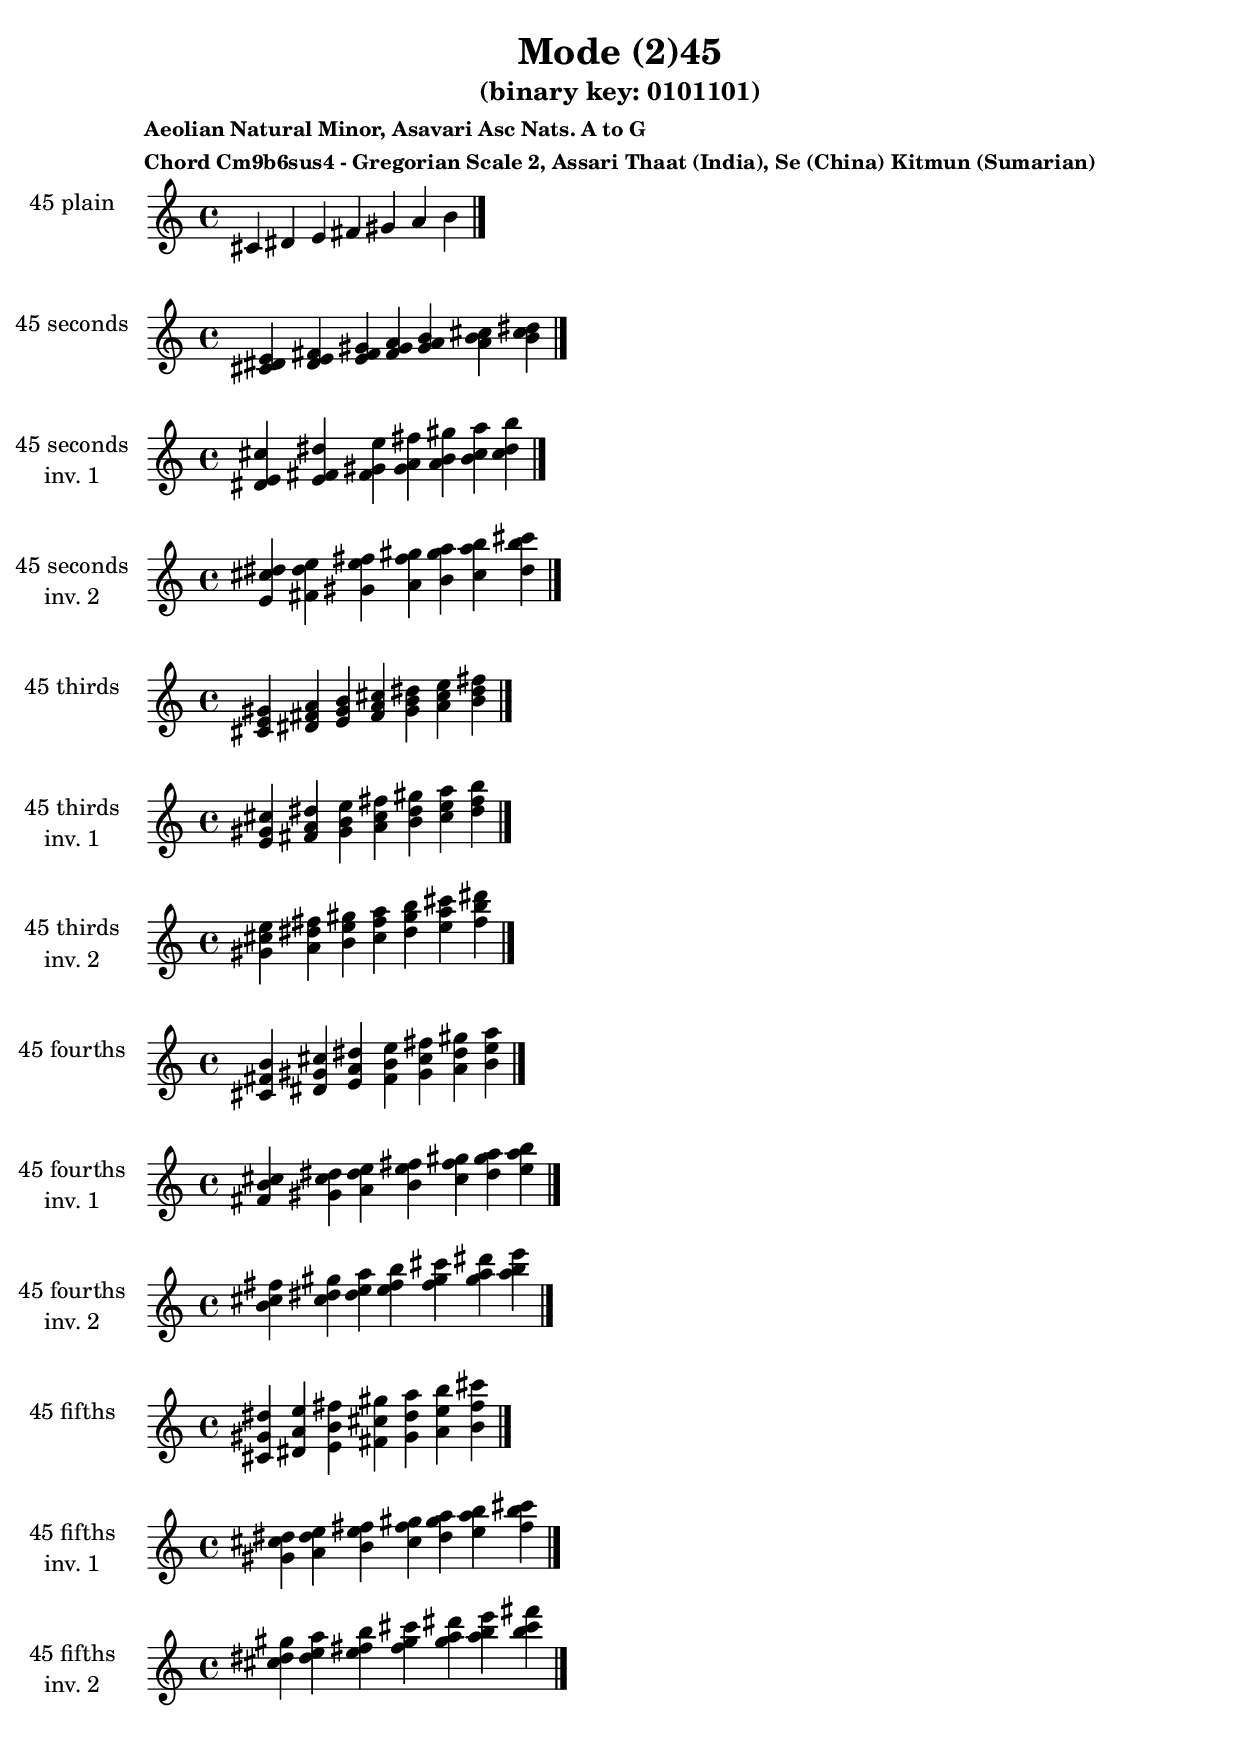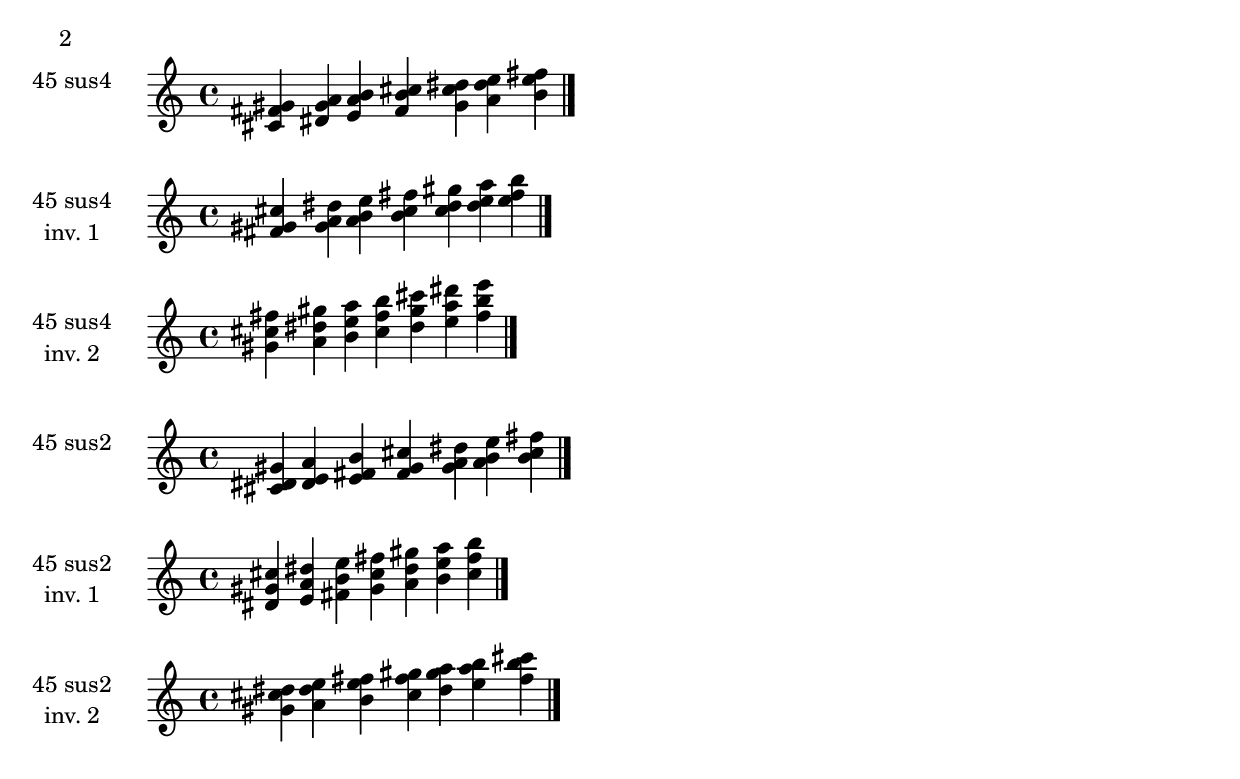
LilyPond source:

\version "2.19.0"

\header {
  title = "Mode (2)45"
  subtitle = "(binary key: 0101101)"
  subsubtitle =  \markup { \left-align \column {
      "Aeolian Natural Minor, Asavari Asc Nats. A to G"
      "Chord Cm9b6sus4 - Gregorian Scale 2, Assari Thaat (India), Se (China) Kitmun (Sumarian)"
    }
  }
 %% Remove default LilyPond tagline
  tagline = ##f
}

\paper {
  #(set-paper-size "a4")
}

global = {
  \key c \major
  \time 4/4
  \tempo 4=100
}

\book {
  \score {
    \new Staff \with {
      instrumentName =  \markup { \column {
         \hcenter-in #14 \line { 45 plain }
         \hcenter-in #14 \line {  } } }
      midiInstrument = "oboe"
    } { \accidentalStyle "default"
        \cadenzaOn cis' dis' e' fis' gis' a' b'  \cadenzaOff \bar "|." }
    \layout { }
  }
  \score {
    \new Staff \with {
      instrumentName =  \markup { \column {
         \hcenter-in #14 \line { 45 seconds }
         \hcenter-in #14 \line {  } } }
      midiInstrument = "oboe"
    } { \accidentalStyle "default"
        \cadenzaOn <cis' dis' e'> <dis' e' fis'> <e' fis' gis'> <fis' gis' a'> <gis' a' b'> <a' b' cis''> <b' cis'' dis''>  \cadenzaOff \bar "|." }
    \layout { }
  }
  \score {
    \new Staff \with {
      instrumentName =  \markup { \column {
         \hcenter-in #14 \line { 45 seconds }
         \hcenter-in #14 \line { inv. 1 } } }
      midiInstrument = "oboe"
    } { \accidentalStyle "default"
        \cadenzaOn <dis' e' cis''> <e' fis' dis''> <fis' gis' e''> <gis' a' fis''> <a' b' gis''> <b' cis'' a''> <cis'' dis'' b''>  \cadenzaOff \bar "|." }
    \layout { }
  }
  \score {
    \new Staff \with {
      instrumentName =  \markup { \column {
         \hcenter-in #14 \line { 45 seconds }
         \hcenter-in #14 \line { inv. 2 } } }
      midiInstrument = "oboe"
    } { \accidentalStyle "default"
        \cadenzaOn <e' cis'' dis''> <fis' dis'' e''> <gis' e'' fis''> <a' fis'' gis''> <b' gis'' a''> <cis'' a'' b''> <dis'' b'' cis'''>  \cadenzaOff \bar "|." }
    \layout { }
  }
  \score {
    \new Staff \with {
      instrumentName =  \markup { \column {
         \hcenter-in #14 \line { 45 thirds }
         \hcenter-in #14 \line {  } } }
      midiInstrument = "oboe"
    } { \accidentalStyle "default"
        \cadenzaOn <cis' e' gis'> <dis' fis' a'> <e' gis' b'> <fis' a' cis''> <gis' b' dis''> <a' cis'' e''> <b' dis'' fis''>  \cadenzaOff \bar "|." }
    \layout { }
  }
  \score {
    \new Staff \with {
      instrumentName =  \markup { \column {
         \hcenter-in #14 \line { 45 thirds }
         \hcenter-in #14 \line { inv. 1 } } }
      midiInstrument = "oboe"
    } { \accidentalStyle "default"
        \cadenzaOn <e' gis' cis''> <fis' a' dis''> <gis' b' e''> <a' cis'' fis''> <b' dis'' gis''> <cis'' e'' a''> <dis'' fis'' b''>  \cadenzaOff \bar "|." }
    \layout { }
  }
  \score {
    \new Staff \with {
      instrumentName =  \markup { \column {
         \hcenter-in #14 \line { 45 thirds }
         \hcenter-in #14 \line { inv. 2 } } }
      midiInstrument = "oboe"
    } { \accidentalStyle "default"
        \cadenzaOn <gis' cis'' e''> <a' dis'' fis''> <b' e'' gis''> <cis'' fis'' a''> <dis'' gis'' b''> <e'' a'' cis'''> <fis'' b'' dis'''>  \cadenzaOff \bar "|." }
    \layout { }
  }
  \score {
    \new Staff \with {
      instrumentName =  \markup { \column {
         \hcenter-in #14 \line { 45 fourths }
         \hcenter-in #14 \line {  } } }
      midiInstrument = "oboe"
    } { \accidentalStyle "default"
        \cadenzaOn <cis' fis' b'> <dis' gis' cis''> <e' a' dis''> <fis' b' e''> <gis' cis'' fis''> <a' dis'' gis''> <b' e'' a''>  \cadenzaOff \bar "|." }
    \layout { }
  }
  \score {
    \new Staff \with {
      instrumentName =  \markup { \column {
         \hcenter-in #14 \line { 45 fourths }
         \hcenter-in #14 \line { inv. 1 } } }
      midiInstrument = "oboe"
    } { \accidentalStyle "default"
        \cadenzaOn <fis' b' cis''> <gis' cis'' dis''> <a' dis'' e''> <b' e'' fis''> <cis'' fis'' gis''> <dis'' gis'' a''> <e'' a'' b''>  \cadenzaOff \bar "|." }
    \layout { }
  }
  \score {
    \new Staff \with {
      instrumentName =  \markup { \column {
         \hcenter-in #14 \line { 45 fourths }
         \hcenter-in #14 \line { inv. 2 } } }
      midiInstrument = "oboe"
    } { \accidentalStyle "default"
        \cadenzaOn <b' cis'' fis''> <cis'' dis'' gis''> <dis'' e'' a''> <e'' fis'' b''> <fis'' gis'' cis'''> <gis'' a'' dis'''> <a'' b'' e'''>  \cadenzaOff \bar "|." }
    \layout { }
  }
  \score {
    \new Staff \with {
      instrumentName =  \markup { \column {
         \hcenter-in #14 \line { 45 fifths }
         \hcenter-in #14 \line {  } } }
      midiInstrument = "oboe"
    } { \accidentalStyle "default"
        \cadenzaOn <cis' gis' dis''> <dis' a' e''> <e' b' fis''> <fis' cis'' gis''> <gis' dis'' a''> <a' e'' b''> <b' fis'' cis'''>  \cadenzaOff \bar "|." }
    \layout { }
  }
  \score {
    \new Staff \with {
      instrumentName =  \markup { \column {
         \hcenter-in #14 \line { 45 fifths }
         \hcenter-in #14 \line { inv. 1 } } }
      midiInstrument = "oboe"
    } { \accidentalStyle "default"
        \cadenzaOn <gis' dis'' cis''> <a' e'' dis''> <b' fis'' e''> <cis'' gis'' fis''> <dis'' a'' gis''> <e'' b'' a''> <fis'' cis''' b''>  \cadenzaOff \bar "|." }
    \layout { }
  }
  \score {
    \new Staff \with {
      instrumentName =  \markup { \column {
         \hcenter-in #14 \line { 45 fifths }
         \hcenter-in #14 \line { inv. 2 } } }
      midiInstrument = "oboe"
    } { \accidentalStyle "default"
        \cadenzaOn <dis'' cis'' gis''> <e'' dis'' a''> <fis'' e'' b''> <gis'' fis'' cis'''> <a'' gis'' dis'''> <b'' a'' e'''> <cis''' b'' fis'''>  \cadenzaOff \bar "|." }
    \layout { }
  }
  \score {
    \new Staff \with {
      instrumentName =  \markup { \column {
         \hcenter-in #14 \line { 45 sus4 }
         \hcenter-in #14 \line {  } } }
      midiInstrument = "oboe"
    } { \accidentalStyle "default"
        \cadenzaOn <cis' fis' gis'> <dis' gis' a'> <e' a' b'> <fis' b' cis''> <gis' cis'' dis''> <a' dis'' e''> <b' e'' fis''>  \cadenzaOff \bar "|." }
    \layout { }
  }
  \score {
    \new Staff \with {
      instrumentName =  \markup { \column {
         \hcenter-in #14 \line { 45 sus4 }
         \hcenter-in #14 \line { inv. 1 } } }
      midiInstrument = "oboe"
    } { \accidentalStyle "default"
        \cadenzaOn <fis' gis' cis''> <gis' a' dis''> <a' b' e''> <b' cis'' fis''> <cis'' dis'' gis''> <dis'' e'' a''> <e'' fis'' b''>  \cadenzaOff \bar "|." }
    \layout { }
  }
  \score {
    \new Staff \with {
      instrumentName =  \markup { \column {
         \hcenter-in #14 \line { 45 sus4 }
         \hcenter-in #14 \line { inv. 2 } } }
      midiInstrument = "oboe"
    } { \accidentalStyle "default"
        \cadenzaOn <gis' cis'' fis''> <a' dis'' gis''> <b' e'' a''> <cis'' fis'' b''> <dis'' gis'' cis'''> <e'' a'' dis'''> <fis'' b'' e'''>  \cadenzaOff \bar "|." }
    \layout { }
  }
  \score {
    \new Staff \with {
      instrumentName =  \markup { \column {
         \hcenter-in #14 \line { 45 sus2 }
         \hcenter-in #14 \line {  } } }
      midiInstrument = "oboe"
    } { \accidentalStyle "default"
        \cadenzaOn <cis' dis' gis'> <dis' e' a'> <e' fis' b'> <fis' gis' cis''> <gis' a' dis''> <a' b' e''> <b' cis'' fis''>  \cadenzaOff \bar "|." }
    \layout { }
  }
  \score {
    \new Staff \with {
      instrumentName =  \markup { \column {
         \hcenter-in #14 \line { 45 sus2 }
         \hcenter-in #14 \line { inv. 1 } } }
      midiInstrument = "oboe"
    } { \accidentalStyle "default"
        \cadenzaOn <dis' gis' cis''> <e' a' dis''> <fis' b' e''> <gis' cis'' fis''> <a' dis'' gis''> <b' e'' a''> <cis'' fis'' b''>  \cadenzaOff \bar "|." }
    \layout { }
  }
  \score {
    \new Staff \with {
      instrumentName =  \markup { \column {
         \hcenter-in #14 \line { 45 sus2 }
         \hcenter-in #14 \line { inv. 2 } } }
      midiInstrument = "oboe"
    } { \accidentalStyle "default"
        \cadenzaOn <gis' cis'' dis''> <a' dis'' e''> <b' e'' fis''> <cis'' fis'' gis''> <dis'' gis'' a''> <e'' a'' b''> <fis'' b'' cis'''>  \cadenzaOff \bar "|." }
    \layout { }
  }
}

\book {
  \bookOutputSuffix "plain_"
  \score {
    \new Staff \with {
      instrumentName =  \markup { \column {
         \hcenter-in #14 \line { 45 plain }
         \hcenter-in #14 \line {  } } }
      midiInstrument = "oboe"
    } { \accidentalStyle "default"
        \cadenzaOn cis' dis' e' fis' gis' a' b'  \cadenzaOff \bar "|." }
    \midi { }
  }
}
\book {
  \bookOutputSuffix "seconds_"
  \score {
    \new Staff \with {
      instrumentName =  \markup { \column {
         \hcenter-in #14 \line { 45 seconds }
         \hcenter-in #14 \line {  } } }
      midiInstrument = "oboe"
    } { \accidentalStyle "default"
        \cadenzaOn <cis' dis' e'> <dis' e' fis'> <e' fis' gis'> <fis' gis' a'> <gis' a' b'> <a' b' cis''> <b' cis'' dis''>  \cadenzaOff \bar "|." }
    \midi { }
  }
}
\book {
  \bookOutputSuffix "seconds_inv. 1"
  \score {
    \new Staff \with {
      instrumentName =  \markup { \column {
         \hcenter-in #14 \line { 45 seconds }
         \hcenter-in #14 \line { inv. 1 } } }
      midiInstrument = "oboe"
    } { \accidentalStyle "default"
        \cadenzaOn <dis' e' cis''> <e' fis' dis''> <fis' gis' e''> <gis' a' fis''> <a' b' gis''> <b' cis'' a''> <cis'' dis'' b''>  \cadenzaOff \bar "|." }
    \midi { }
  }
}
\book {
  \bookOutputSuffix "seconds_inv. 2"
  \score {
    \new Staff \with {
      instrumentName =  \markup { \column {
         \hcenter-in #14 \line { 45 seconds }
         \hcenter-in #14 \line { inv. 2 } } }
      midiInstrument = "oboe"
    } { \accidentalStyle "default"
        \cadenzaOn <e' cis'' dis''> <fis' dis'' e''> <gis' e'' fis''> <a' fis'' gis''> <b' gis'' a''> <cis'' a'' b''> <dis'' b'' cis'''>  \cadenzaOff \bar "|." }
    \midi { }
  }
}
\book {
  \bookOutputSuffix "thirds_"
  \score {
    \new Staff \with {
      instrumentName =  \markup { \column {
         \hcenter-in #14 \line { 45 thirds }
         \hcenter-in #14 \line {  } } }
      midiInstrument = "oboe"
    } { \accidentalStyle "default"
        \cadenzaOn <cis' e' gis'> <dis' fis' a'> <e' gis' b'> <fis' a' cis''> <gis' b' dis''> <a' cis'' e''> <b' dis'' fis''>  \cadenzaOff \bar "|." }
    \midi { }
  }
}
\book {
  \bookOutputSuffix "thirds_inv. 1"
  \score {
    \new Staff \with {
      instrumentName =  \markup { \column {
         \hcenter-in #14 \line { 45 thirds }
         \hcenter-in #14 \line { inv. 1 } } }
      midiInstrument = "oboe"
    } { \accidentalStyle "default"
        \cadenzaOn <e' gis' cis''> <fis' a' dis''> <gis' b' e''> <a' cis'' fis''> <b' dis'' gis''> <cis'' e'' a''> <dis'' fis'' b''>  \cadenzaOff \bar "|." }
    \midi { }
  }
}
\book {
  \bookOutputSuffix "thirds_inv. 2"
  \score {
    \new Staff \with {
      instrumentName =  \markup { \column {
         \hcenter-in #14 \line { 45 thirds }
         \hcenter-in #14 \line { inv. 2 } } }
      midiInstrument = "oboe"
    } { \accidentalStyle "default"
        \cadenzaOn <gis' cis'' e''> <a' dis'' fis''> <b' e'' gis''> <cis'' fis'' a''> <dis'' gis'' b''> <e'' a'' cis'''> <fis'' b'' dis'''>  \cadenzaOff \bar "|." }
    \midi { }
  }
}
\book {
  \bookOutputSuffix "fourths_"
  \score {
    \new Staff \with {
      instrumentName =  \markup { \column {
         \hcenter-in #14 \line { 45 fourths }
         \hcenter-in #14 \line {  } } }
      midiInstrument = "oboe"
    } { \accidentalStyle "default"
        \cadenzaOn <cis' fis' b'> <dis' gis' cis''> <e' a' dis''> <fis' b' e''> <gis' cis'' fis''> <a' dis'' gis''> <b' e'' a''>  \cadenzaOff \bar "|." }
    \midi { }
  }
}
\book {
  \bookOutputSuffix "fourths_inv. 1"
  \score {
    \new Staff \with {
      instrumentName =  \markup { \column {
         \hcenter-in #14 \line { 45 fourths }
         \hcenter-in #14 \line { inv. 1 } } }
      midiInstrument = "oboe"
    } { \accidentalStyle "default"
        \cadenzaOn <fis' b' cis''> <gis' cis'' dis''> <a' dis'' e''> <b' e'' fis''> <cis'' fis'' gis''> <dis'' gis'' a''> <e'' a'' b''>  \cadenzaOff \bar "|." }
    \midi { }
  }
}
\book {
  \bookOutputSuffix "fourths_inv. 2"
  \score {
    \new Staff \with {
      instrumentName =  \markup { \column {
         \hcenter-in #14 \line { 45 fourths }
         \hcenter-in #14 \line { inv. 2 } } }
      midiInstrument = "oboe"
    } { \accidentalStyle "default"
        \cadenzaOn <b' cis'' fis''> <cis'' dis'' gis''> <dis'' e'' a''> <e'' fis'' b''> <fis'' gis'' cis'''> <gis'' a'' dis'''> <a'' b'' e'''>  \cadenzaOff \bar "|." }
    \midi { }
  }
}
\book {
  \bookOutputSuffix "fifths_"
  \score {
    \new Staff \with {
      instrumentName =  \markup { \column {
         \hcenter-in #14 \line { 45 fifths }
         \hcenter-in #14 \line {  } } }
      midiInstrument = "oboe"
    } { \accidentalStyle "default"
        \cadenzaOn <cis' gis' dis''> <dis' a' e''> <e' b' fis''> <fis' cis'' gis''> <gis' dis'' a''> <a' e'' b''> <b' fis'' cis'''>  \cadenzaOff \bar "|." }
    \midi { }
  }
}
\book {
  \bookOutputSuffix "fifths_inv. 1"
  \score {
    \new Staff \with {
      instrumentName =  \markup { \column {
         \hcenter-in #14 \line { 45 fifths }
         \hcenter-in #14 \line { inv. 1 } } }
      midiInstrument = "oboe"
    } { \accidentalStyle "default"
        \cadenzaOn <gis' dis'' cis''> <a' e'' dis''> <b' fis'' e''> <cis'' gis'' fis''> <dis'' a'' gis''> <e'' b'' a''> <fis'' cis''' b''>  \cadenzaOff \bar "|." }
    \midi { }
  }
}
\book {
  \bookOutputSuffix "fifths_inv. 2"
  \score {
    \new Staff \with {
      instrumentName =  \markup { \column {
         \hcenter-in #14 \line { 45 fifths }
         \hcenter-in #14 \line { inv. 2 } } }
      midiInstrument = "oboe"
    } { \accidentalStyle "default"
        \cadenzaOn <dis'' cis'' gis''> <e'' dis'' a''> <fis'' e'' b''> <gis'' fis'' cis'''> <a'' gis'' dis'''> <b'' a'' e'''> <cis''' b'' fis'''>  \cadenzaOff \bar "|." }
    \midi { }
  }
}
\book {
  \bookOutputSuffix "sus4_"
  \score {
    \new Staff \with {
      instrumentName =  \markup { \column {
         \hcenter-in #14 \line { 45 sus4 }
         \hcenter-in #14 \line {  } } }
      midiInstrument = "oboe"
    } { \accidentalStyle "default"
        \cadenzaOn <cis' fis' gis'> <dis' gis' a'> <e' a' b'> <fis' b' cis''> <gis' cis'' dis''> <a' dis'' e''> <b' e'' fis''>  \cadenzaOff \bar "|." }
    \midi { }
  }
}
\book {
  \bookOutputSuffix "sus4_inv. 1"
  \score {
    \new Staff \with {
      instrumentName =  \markup { \column {
         \hcenter-in #14 \line { 45 sus4 }
         \hcenter-in #14 \line { inv. 1 } } }
      midiInstrument = "oboe"
    } { \accidentalStyle "default"
        \cadenzaOn <fis' gis' cis''> <gis' a' dis''> <a' b' e''> <b' cis'' fis''> <cis'' dis'' gis''> <dis'' e'' a''> <e'' fis'' b''>  \cadenzaOff \bar "|." }
    \midi { }
  }
}
\book {
  \bookOutputSuffix "sus4_inv. 2"
  \score {
    \new Staff \with {
      instrumentName =  \markup { \column {
         \hcenter-in #14 \line { 45 sus4 }
         \hcenter-in #14 \line { inv. 2 } } }
      midiInstrument = "oboe"
    } { \accidentalStyle "default"
        \cadenzaOn <gis' cis'' fis''> <a' dis'' gis''> <b' e'' a''> <cis'' fis'' b''> <dis'' gis'' cis'''> <e'' a'' dis'''> <fis'' b'' e'''>  \cadenzaOff \bar "|." }
    \midi { }
  }
}
\book {
  \bookOutputSuffix "sus2_"
  \score {
    \new Staff \with {
      instrumentName =  \markup { \column {
         \hcenter-in #14 \line { 45 sus2 }
         \hcenter-in #14 \line {  } } }
      midiInstrument = "oboe"
    } { \accidentalStyle "default"
        \cadenzaOn <cis' dis' gis'> <dis' e' a'> <e' fis' b'> <fis' gis' cis''> <gis' a' dis''> <a' b' e''> <b' cis'' fis''>  \cadenzaOff \bar "|." }
    \midi { }
  }
}
\book {
  \bookOutputSuffix "sus2_inv. 1"
  \score {
    \new Staff \with {
      instrumentName =  \markup { \column {
         \hcenter-in #14 \line { 45 sus2 }
         \hcenter-in #14 \line { inv. 1 } } }
      midiInstrument = "oboe"
    } { \accidentalStyle "default"
        \cadenzaOn <dis' gis' cis''> <e' a' dis''> <fis' b' e''> <gis' cis'' fis''> <a' dis'' gis''> <b' e'' a''> <cis'' fis'' b''>  \cadenzaOff \bar "|." }
    \midi { }
  }
}
\book {
  \bookOutputSuffix "sus2_inv. 2"
  \score {
    \new Staff \with {
      instrumentName =  \markup { \column {
         \hcenter-in #14 \line { 45 sus2 }
         \hcenter-in #14 \line { inv. 2 } } }
      midiInstrument = "oboe"
    } { \accidentalStyle "default"
        \cadenzaOn <gis' cis'' dis''> <a' dis'' e''> <b' e'' fis''> <cis'' fis'' gis''> <dis'' gis'' a''> <e'' a'' b''> <fis'' b'' cis'''>  \cadenzaOff \bar "|." }
    \midi { }
  }
}
